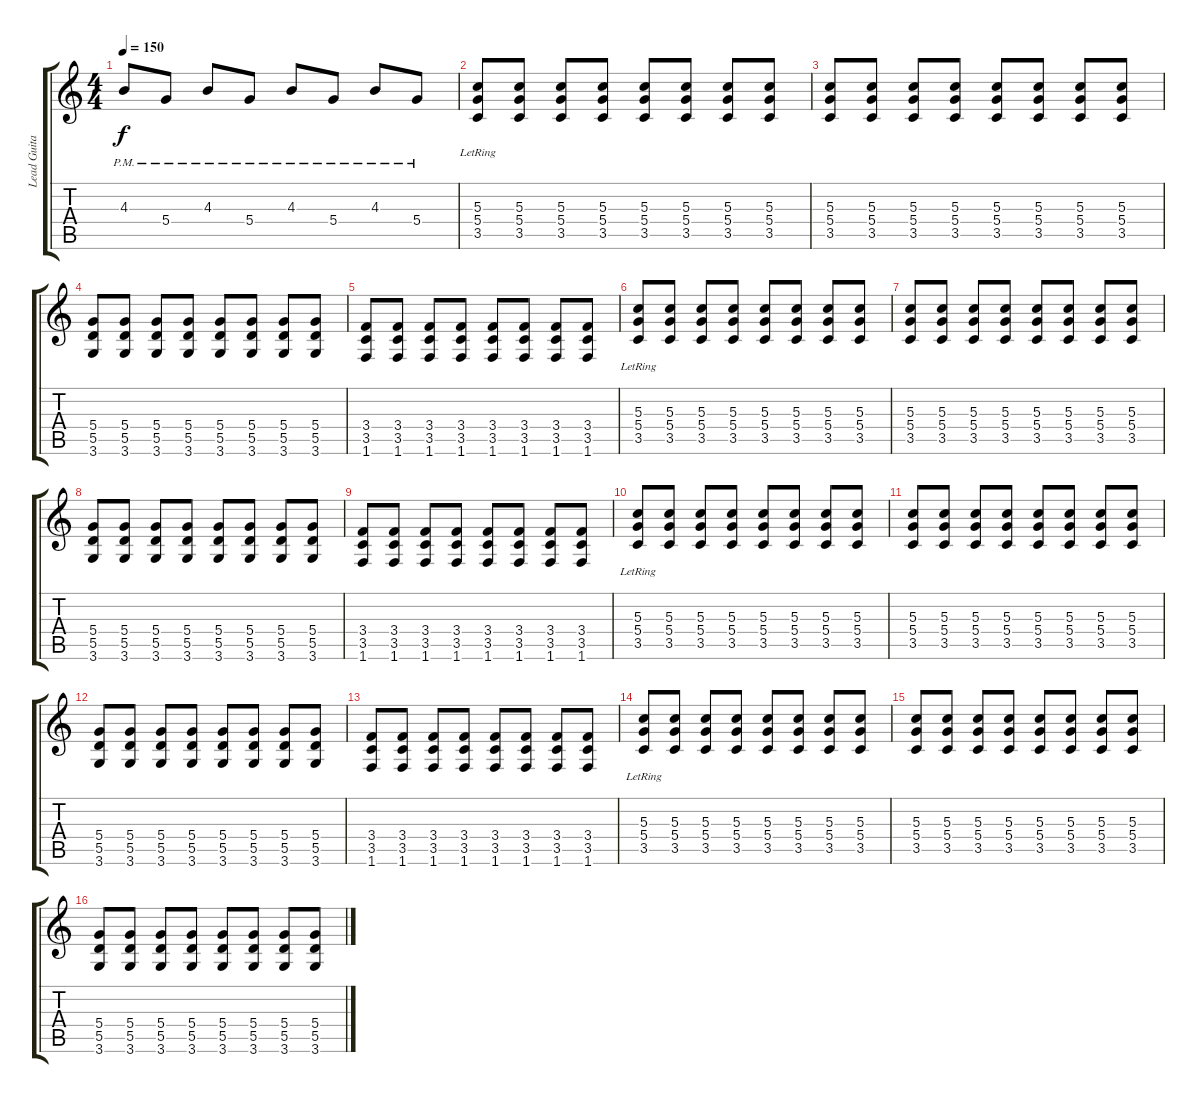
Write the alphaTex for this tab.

\track ("Lead Guitar" "Lead Guita") {instrument distortionguitar}
\staff {score tabs}
\tuning (E4 B3 G3 D3 A2 E2) {hide}
\ts (4 4)
\tempo 150
\clef g2
\ks c
4.3{pm}.8{dy f} 5.4{pm}.8 4.3{pm}.8 5.4{pm}.8 4.3{pm}.8 5.4{pm}.8 4.3{pm}.8 5.4{pm}.8 |
(5.3 5.4{lr} 3.5{lr}).8 (5.3 5.4 3.5).8 (5.3 5.4 3.5).8 (5.3 5.4 3.5).8 (5.3 5.4 3.5).8 (5.3 5.4 3.5).8 (5.3 5.4 3.5).8 (5.3 5.4 3.5).8 |
(5.3 5.4 3.5).8 (5.3 5.4 3.5).8 (5.3 5.4 3.5).8 (5.3 5.4 3.5).8 (5.3 5.4 3.5).8 (5.3 5.4 3.5).8 (5.3 5.4 3.5).8 (5.3 5.4 3.5).8 |
(5.4 5.5 3.6).8 (5.4 5.5 3.6).8 (5.4 5.5 3.6).8 (5.4 5.5 3.6).8 (5.4 5.5 3.6).8 (5.4 5.5 3.6).8 (5.4 5.5 3.6).8 (5.4 5.5 3.6).8 |
(3.4 3.5 1.6).8 (3.4 3.5 1.6).8 (3.4 3.5 1.6).8 (3.4 3.5 1.6).8 (3.4 3.5 1.6).8 (3.4 3.5 1.6).8 (3.4 3.5 1.6).8 (3.4 3.5 1.6).8 |
(5.3 5.4{lr} 3.5{lr}).8 (5.3 5.4 3.5).8 (5.3 5.4 3.5).8 (5.3 5.4 3.5).8 (5.3 5.4 3.5).8 (5.3 5.4 3.5).8 (5.3 5.4 3.5).8 (5.3 5.4 3.5).8 |
(5.3 5.4 3.5).8 (5.3 5.4 3.5).8 (5.3 5.4 3.5).8 (5.3 5.4 3.5).8 (5.3 5.4 3.5).8 (5.3 5.4 3.5).8 (5.3 5.4 3.5).8 (5.3 5.4 3.5).8 |
(5.4 5.5 3.6).8 (5.4 5.5 3.6).8 (5.4 5.5 3.6).8 (5.4 5.5 3.6).8 (5.4 5.5 3.6).8 (5.4 5.5 3.6).8 (5.4 5.5 3.6).8 (5.4 5.5 3.6).8 |
(3.4 3.5 1.6).8 (3.4 3.5 1.6).8 (3.4 3.5 1.6).8 (3.4 3.5 1.6).8 (3.4 3.5 1.6).8 (3.4 3.5 1.6).8 (3.4 3.5 1.6).8 (3.4 3.5 1.6).8 |
(5.3 5.4{lr} 3.5{lr}).8 (5.3 5.4 3.5).8 (5.3 5.4 3.5).8 (5.3 5.4 3.5).8 (5.3 5.4 3.5).8 (5.3 5.4 3.5).8 (5.3 5.4 3.5).8 (5.3 5.4 3.5).8 |
(5.3 5.4 3.5).8 (5.3 5.4 3.5).8 (5.3 5.4 3.5).8 (5.3 5.4 3.5).8 (5.3 5.4 3.5).8 (5.3 5.4 3.5).8 (5.3 5.4 3.5).8 (5.3 5.4 3.5).8 |
(5.4 5.5 3.6).8 (5.4 5.5 3.6).8 (5.4 5.5 3.6).8 (5.4 5.5 3.6).8 (5.4 5.5 3.6).8 (5.4 5.5 3.6).8 (5.4 5.5 3.6).8 (5.4 5.5 3.6).8 |
(3.4 3.5 1.6).8 (3.4 3.5 1.6).8 (3.4 3.5 1.6).8 (3.4 3.5 1.6).8 (3.4 3.5 1.6).8 (3.4 3.5 1.6).8 (3.4 3.5 1.6).8 (3.4 3.5 1.6).8 |
(5.3 5.4{lr} 3.5{lr}).8 (5.3 5.4 3.5).8 (5.3 5.4 3.5).8 (5.3 5.4 3.5).8 (5.3 5.4 3.5).8 (5.3 5.4 3.5).8 (5.3 5.4 3.5).8 (5.3 5.4 3.5).8 |
(5.3 5.4 3.5).8 (5.3 5.4 3.5).8 (5.3 5.4 3.5).8 (5.3 5.4 3.5).8 (5.3 5.4 3.5).8 (5.3 5.4 3.5).8 (5.3 5.4 3.5).8 (5.3 5.4 3.5).8 |
(5.4 5.5 3.6).8 (5.4 5.5 3.6).8 (5.4 5.5 3.6).8 (5.4 5.5 3.6).8 (5.4 5.5 3.6).8 (5.4 5.5 3.6).8 (5.4 5.5 3.6).8 (5.4 5.5 3.6).8
